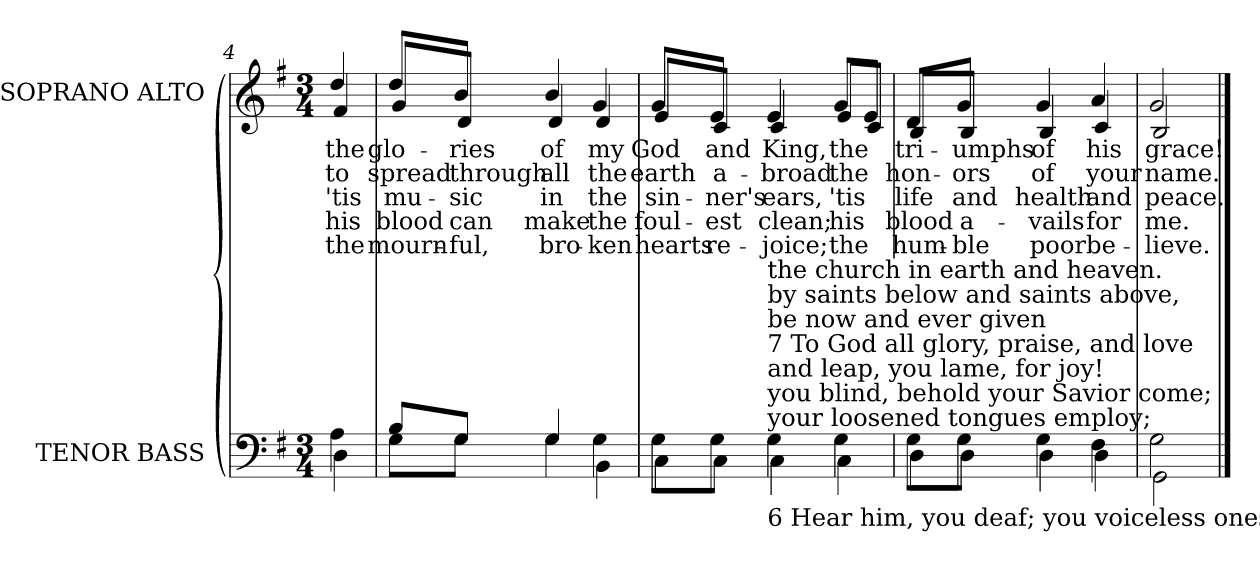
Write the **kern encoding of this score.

**kern	**kern	**text	**text	**text	**text	**text
*part2	*part1	*part1	*part1	*part1	*part1	*part1
*staff2	*staff1	*staff1	*staff1	*staff1	*staff1	*staff1
*I"TENOR BASS	*I"SOPRANO ALTO	*	*	*	*	*
*I'T. B.	*I'S. A.	*	*	*	*	*
*clefF4	*clefG2	*	*	*	*	*
*k[f#]	*k[f#]	*	*	*	*	*
*G:	*G:	*	*	*	*	*
*M3/4	*M3/4	*	*	*	*	*
=4	=4	=4	=4	=4	=4	=4
*^	*	*	*	*	*	*
!	!	!	!LO:LY:b:color=#000000	!LO:LY:b:color=#000000	!LO:LY:b:color=#000000	!LO:LY:b:color=#000000	!LO:LY:b:color=#000000
*	*	*^	*	*	*	*	*
4Ai\	4Di\	4ddi/	4f#i/	the	to	'tis	his	the
=5	=5	=5	=5	=5	=5	=5	=5	=5
!	!	!	!	!LO:LY:b:color=#000000	!LO:LY:b:color=#000000	!LO:LY:b:color=#000000	!LO:LY:b:color=#000000	!LO:LY:b:color=#000000
8Bi/L	8Gi\L	8ddi/L	8gi/L	glo-	spread	mu-	blood	mourn-
!	!	!	!	!LO:LY:b:color=#000000	!LO:LY:b:color=#000000	!LO:LY:b:color=#000000	!LO:LY:b:color=#000000	!LO:LY:b:color=#000000
8Gi/J	8Gi\J	8bi/J	8di/J	-ries	through	-sic	can	-ful,
!	!	!	!	!LO:LY:b:color=#000000	!LO:LY:b:color=#000000	!LO:LY:b:color=#000000	!LO:LY:b:color=#000000	!LO:LY:b:color=#000000
4Gi/	4Gi\	4bi/	4di/	of	all	in	make	bro-
!	!	!	!	!LO:LY:b:color=#000000	!LO:LY:b:color=#000000	!LO:LY:b:color=#000000	!LO:LY:b:color=#000000	!LO:LY:b:color=#000000
4Gi\	4BBi\	4gi/	4di/	my	the	the	the	-ken
!!LO:LB:g=z	!!
=6	=6	=6	=6	=6	=6	=6	=6	=6
!	!	!	!	!LO:LY:b:color=#000000	!LO:LY:b:color=#000000	!LO:LY:b:color=#000000	!LO:LY:b:color=#000000	!LO:LY:b:color=#000000
8Gi\L	8Ci\L	8gi/L	8ei/L	God	earth	sin-	foul-	hearts
!	!	!	!	!LO:LY:b:color=#000000	!LO:LY:b:color=#000000	!LO:LY:b:color=#000000	!LO:LY:b:color=#000000	!LO:LY:b:color=#000000
8Gi\J	8Ci\J	8ei/J	8ci/J	and	a-	-ner's	-est	re-
!LO:TX:b:t=6 Hear him, you deaf; you voiceless ones,	!	!	!	!	!	!	!	!
!LO:TX:t=your loosened tongues employ;	!	!	!	!	!	!	!	!
!LO:TX:t=you blind, behold your Savior come;	!	!	!	!	!	!	!	!
!LO:TX:t=and leap, you lame, for joy!	!	!	!	!	!	!	!	!
!LO:TX:t=7 To God all glory, praise, and love	!	!	!	!	!	!	!	!
!LO:TX:t=be now and ever given	!	!	!	!	!	!	!	!
!LO:TX:t=by saints below and saints above,	!	!	!	!	!	!	!	!
!LO:TX:t=the church in earth and heaven.	!	!	!	!	!	!	!	!
!	!	!	!	!LO:LY:b:color=#000000	!LO:LY:b:color=#000000	!LO:LY:b:color=#000000	!LO:LY:b:color=#000000	!LO:LY:b:color=#000000
4Gi\	4Ci\	4ei/	4ci/	King,	-broad	ears,	clean;	-joice;
!	!	!	!	!LO:LY:b:color=#000000	!LO:LY:b:color=#000000	!LO:LY:b:color=#000000	!LO:LY:b:color=#000000	!LO:LY:b:color=#000000
4Gi\	4Ci\	8gi/L	8ei/L	the	the	'tis	his	the
.	.	8ei/J	8ci/J	.	.	.	.	.
=7	=7	=7	=7	=7	=7	=7	=7	=7
!	!	!	!	!LO:LY:b:color=#000000	!LO:LY:b:color=#000000	!LO:LY:b:color=#000000	!LO:LY:b:color=#000000	!LO:LY:b:color=#000000
8Gi\L	8Di\L	8di/L	8Bi/L	tri-	hon-	life	blood	hum-
!	!	!	!	!LO:LY:b:color=#000000	!LO:LY:b:color=#000000	!LO:LY:b:color=#000000	!LO:LY:b:color=#000000	!LO:LY:b:color=#000000
8Gi\J	8Di\J	8gi/J	8Bi/J	-umphs	-ors	and	a-	-ble
!	!	!	!	!LO:LY:b:color=#000000	!LO:LY:b:color=#000000	!LO:LY:b:color=#000000	!LO:LY:b:color=#000000	!LO:LY:b:color=#000000
4Gi\	4Di\	4gi/	4Bi/	of	of	health	-vails	poor
!	!	!	!	!LO:LY:b:color=#000000	!LO:LY:b:color=#000000	!LO:LY:b:color=#000000	!LO:LY:b:color=#000000	!LO:LY:b:color=#000000
4F#i\	4Di\	4ai/	4ci/	his	your	and	for	be-
=8	=8	=8	=8	=8	=8	=8	=8	=8
!	!	!	!	!LO:LY:b:color=#000000	!LO:LY:b:color=#000000	!LO:LY:b:color=#000000	!LO:LY:b:color=#000000	!LO:LY:b:color=#000000
2Gi\	2GGi\	2gi/	2Bi/	grace!	name.	peace.	me.	-lieve.
*v	*v	*	*	*	*	*	*	*
*	*v	*v	*	*	*	*	*
==	==	==	==	==	==	==
*-	*-	*-	*-	*-	*-	*-
